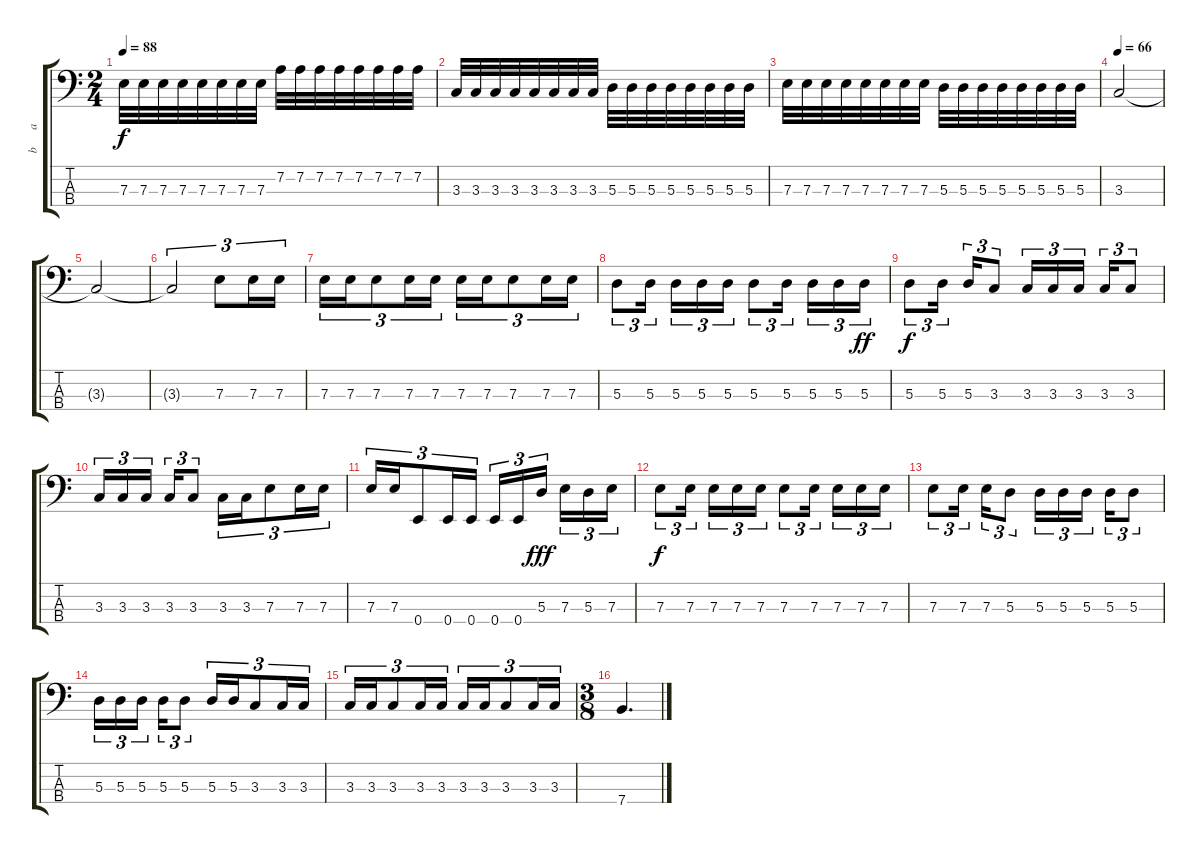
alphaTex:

\track ("b      a       s      s" "b      a  ") {instrument electricbassfinger}
\staff {score tabs}
\tuning (G2 D2 A1 E1) {hide}
\ts (2 4)
\tempo 88
\clef f4
\ks c
7.3.32{dy f} 7.3.32 7.3.32 7.3.32 7.3.32 7.3.32 7.3.32 7.3.32 7.2.32 7.2.32 7.2.32 7.2.32 7.2.32 7.2.32 7.2.32 7.2.32 |
3.3.32 3.3.32 3.3.32 3.3.32 3.3.32 3.3.32 3.3.32 3.3.32 5.3.32 5.3.32 5.3.32 5.3.32 5.3.32 5.3.32 5.3.32 5.3.32 |
7.3.32 7.3.32 7.3.32 7.3.32 7.3.32 7.3.32 7.3.32 7.3.32 5.3.32 5.3.32 5.3.32 5.3.32 5.3.32 5.3.32 5.3.32 5.3.32 |
\tempo 66
3.3.2 |
3.3{t}.2 |
3.3{t}.2{tu (3 2)} 7.3.8{tu (3 2)} 7.3.16{tu (3 2)} 7.3.16{tu (3 2)} |
7.3.16{tu (3 2)} 7.3.16{tu (3 2)} 7.3.8{tu (3 2)} 7.3.16{tu (3 2)} 7.3.16{tu (3 2)} 7.3.16{tu (3 2)} 7.3.16{tu (3 2)} 7.3.8{tu (3 2)} 7.3.16{tu (3 2)} 7.3.16{tu (3 2)} |
5.3.8{tu (3 2)} 5.3.16{tu (3 2) beam splitsecondary} 5.3.16{tu (3 2)} 5.3.16{tu (3 2)} 5.3.16{tu (3 2)} 5.3.8{tu (3 2)} 5.3.16{tu (3 2) beam splitsecondary} 5.3.16{tu (3 2)} 5.3.16{tu (3 2)} 5.3.16{tu (3 2) dy ff} |
5.3.8{tu (3 2) dy f} 5.3.16{tu (3 2) beam splitsecondary} 5.3.16{tu (3 2)} 3.3.8{tu (3 2)} 3.3.16{tu (3 2)} 3.3.16{tu (3 2)} 3.3.16{tu (3 2) beam splitsecondary} 3.3.16{tu (3 2)} 3.3.8{tu (3 2)} |
3.3.16{tu (3 2)} 3.3.16{tu (3 2)} 3.3.16{tu (3 2) beam splitsecondary} 3.3.16{tu (3 2)} 3.3.8{tu (3 2)} 3.3.16{tu (3 2)} 3.3.16{tu (3 2)} 7.3.8{tu (3 2)} 7.3.16{tu (3 2)} 7.3.16{tu (3 2)} |
7.3.16{tu (3 2)} 7.3.16{tu (3 2)} 0.4.8{tu (3 2)} 0.4.16{tu (3 2)} 0.4.16{tu (3 2)} 0.4.16{tu (3 2)} 0.4.16{tu (3 2)} 5.3.16{tu (3 2) dy fff beam splitsecondary} 7.3.16{tu (3 2)} 5.3.16{tu (3 2)} 7.3.16{tu (3 2)} |
7.3.8{tu (3 2) dy f} 7.3.16{tu (3 2) beam splitsecondary} 7.3.16{tu (3 2)} 7.3.16{tu (3 2)} 7.3.16{tu (3 2)} 7.3.8{tu (3 2)} 7.3.16{tu (3 2) beam splitsecondary} 7.3.16{tu (3 2)} 7.3.16{tu (3 2)} 7.3.16{tu (3 2)} |
7.3.8{tu (3 2)} 7.3.16{tu (3 2) beam splitsecondary} 7.3.16{tu (3 2)} 5.3.8{tu (3 2)} 5.3.16{tu (3 2)} 5.3.16{tu (3 2)} 5.3.16{tu (3 2) beam splitsecondary} 5.3.16{tu (3 2)} 5.3.8{tu (3 2)} |
5.3.16{tu (3 2)} 5.3.16{tu (3 2)} 5.3.16{tu (3 2) beam splitsecondary} 5.3.16{tu (3 2)} 5.3.8{tu (3 2)} 5.3.16{tu (3 2)} 5.3.16{tu (3 2)} 3.3.8{tu (3 2)} 3.3.16{tu (3 2)} 3.3.16{tu (3 2)} |
3.3.16{tu (3 2)} 3.3.16{tu (3 2)} 3.3.8{tu (3 2)} 3.3.16{tu (3 2)} 3.3.16{tu (3 2)} 3.3.16{tu (3 2)} 3.3.16{tu (3 2)} 3.3.8{tu (3 2)} 3.3.16{tu (3 2)} 3.3.16{tu (3 2)} |
\ts (3 8)
7.4.4{d}
